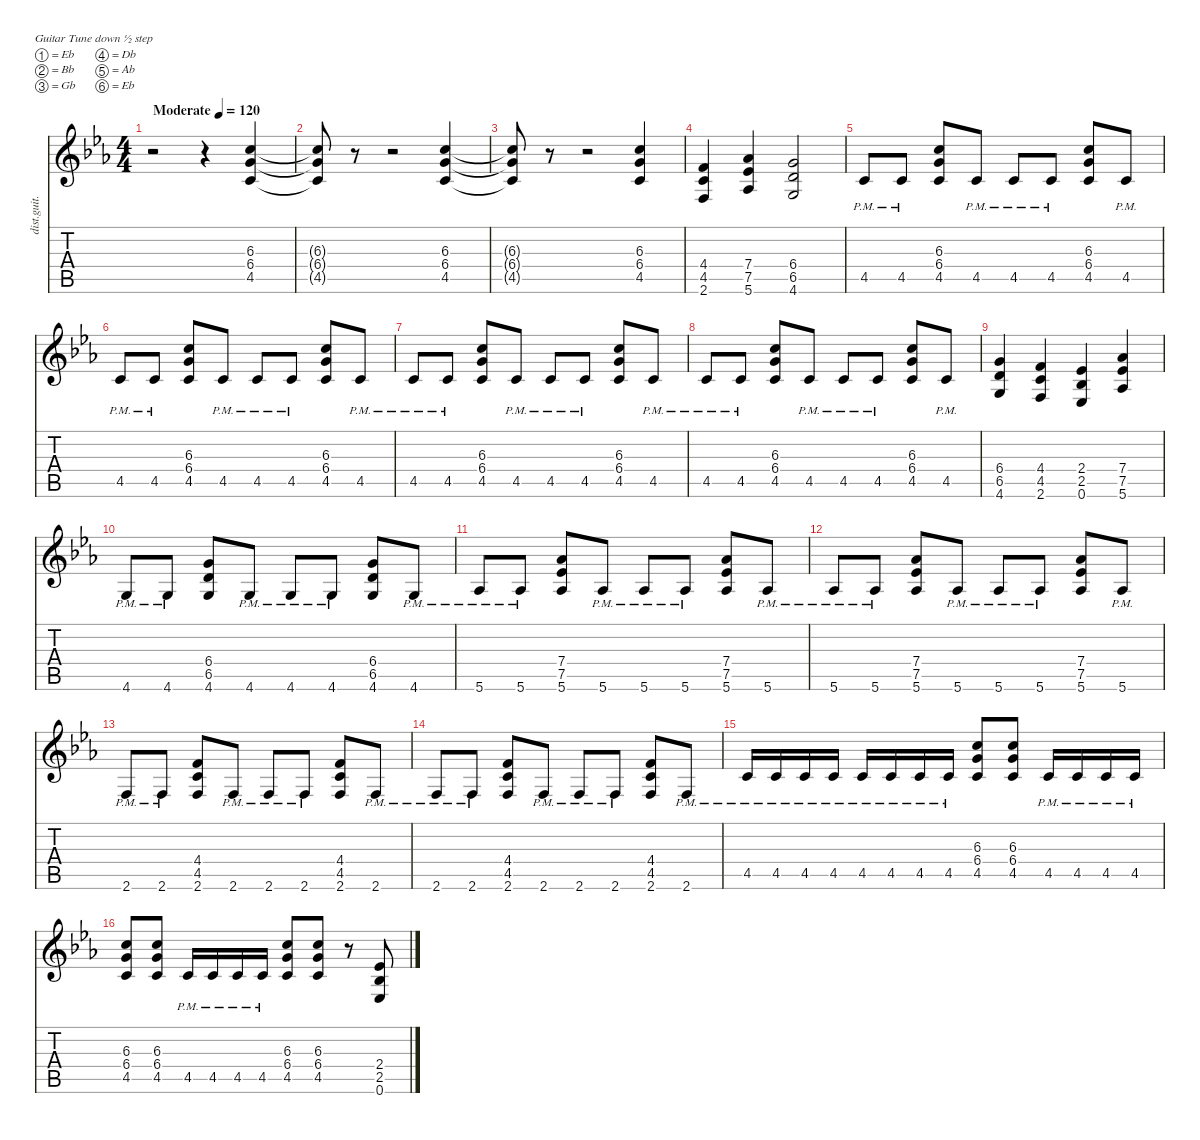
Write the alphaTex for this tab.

\defaultSystemsLayout 4
\hideDynamics
\bracketExtendMode nobrackets
\otherSystemsTrackNameOrientation horizontal
\track ("Rhythm" "dist.guit.") {instrument distortionguitar}
\staff {score tabs}
\tuning (Eb4 Bb3 Gb3 Db3 Ab2 Eb2)
\ts (4 4)
\beaming (8 2 2 2 2)
\tempo (120 "Moderate")
\clef g2
\ks eb
r.2{dy f instrument distortionguitar beam Down} r.4{beam Down} (6.3{acc forcenatural} 6.4{acc forcenatural} 4.5{acc forcenatural}).4{beam Up} |
(6.3{t acc forcenatural} 6.4{t acc forcenatural} 4.5{t acc forcenatural}).8{beam Up} r.8{beam Up} r.2{beam Up} (6.3{acc forcenatural} 6.4{acc forcenatural} 4.5{acc forcenatural}).4{beam Up} |
(6.3{t acc forcenatural} 6.4{t acc forcenatural} 4.5{t acc forcenatural}).8{beam Up} r.8{beam Up} r.2{beam Up} (6.3{acc forcenatural} 6.4{acc forcenatural} 4.5{acc forcenatural}).4{beam Up} |
(4.4{acc forcenatural} 4.5{acc forcenatural} 2.6{acc forcenatural}).4{beam Up} (7.4{acc b} 7.5{acc b} 5.6{acc b}).4{beam Up} (6.4{acc forcenatural} 6.5{acc forcenatural} 4.6{acc forcenatural}).2{beam Up} |
4.5{pm acc forcenatural}.8{beam Up} 4.5{pm acc forcenatural}.8{beam Up} (6.3{acc forcenatural} 6.4{acc forcenatural} 4.5{acc forcenatural}).8{beam Up} 4.5{pm acc forcenatural}.8{beam Up} 4.5{pm acc forcenatural}.8{beam Up} 4.5{pm acc forcenatural}.8{beam Up} (6.3{acc forcenatural} 6.4{acc forcenatural} 4.5{acc forcenatural}).8{beam Up} 4.5{pm acc forcenatural}.8{beam Up} |
4.5{pm acc forcenatural}.8{beam Up} 4.5{pm acc forcenatural}.8{beam Up} (6.3{acc forcenatural} 6.4{acc forcenatural} 4.5{acc forcenatural}).8{beam Up} 4.5{pm acc forcenatural}.8{beam Up} 4.5{pm acc forcenatural}.8{beam Up} 4.5{pm acc forcenatural}.8{beam Up} (6.3{acc forcenatural} 6.4{acc forcenatural} 4.5{acc forcenatural}).8{beam Up} 4.5{pm acc forcenatural}.8{beam Up} |
4.5{pm acc forcenatural}.8{beam Up} 4.5{pm acc forcenatural}.8{beam Up} (6.3{acc forcenatural} 6.4{acc forcenatural} 4.5{acc forcenatural}).8{beam Up} 4.5{pm acc forcenatural}.8{beam Up} 4.5{pm acc forcenatural}.8{beam Up} 4.5{pm acc forcenatural}.8{beam Up} (6.3{acc forcenatural} 6.4{acc forcenatural} 4.5{acc forcenatural}).8{beam Up} 4.5{pm acc forcenatural}.8{beam Up} |
4.5{pm acc forcenatural}.8{beam Up} 4.5{pm acc forcenatural}.8{beam Up} (6.3{acc forcenatural} 6.4{acc forcenatural} 4.5{acc forcenatural}).8{beam Up} 4.5{pm acc forcenatural}.8{beam Up} 4.5{pm acc forcenatural}.8{beam Up} 4.5{pm acc forcenatural}.8{beam Up} (6.3{acc forcenatural} 6.4{acc forcenatural} 4.5{acc forcenatural}).8{beam Up} 4.5{pm acc forcenatural}.8{beam Up} |
(6.4{acc forcenatural} 6.5{acc forcenatural} 4.6{acc forcenatural}).4{beam Up} (4.4{acc forcenatural} 4.5{acc forcenatural} 2.6{acc forcenatural}).4{beam Up} (2.4{acc b} 2.5{acc b} 0.6{acc b}).4{beam Up} (7.4{acc b} 7.5{acc b} 5.6{acc b}).4{beam Up} |
4.6{pm acc forcenatural}.8{beam Up} 4.6{pm acc forcenatural}.8{beam Up} (6.4{acc forcenatural} 6.5{acc forcenatural} 4.6{acc forcenatural}).8{beam Up} 4.6{pm acc forcenatural}.8{beam Up} 4.6{pm acc forcenatural}.8{beam Up} 4.6{pm acc forcenatural}.8{beam Up} (6.4{acc forcenatural} 6.5{acc forcenatural} 4.6{acc forcenatural}).8{beam Up} 4.6{pm acc forcenatural}.8{beam Up} |
5.6{pm acc b}.8{beam Up} 5.6{pm acc b}.8{beam Up} (7.4{acc b} 7.5{acc b} 5.6{acc b}).8{beam Up} 5.6{pm acc b}.8{beam Up} 5.6{pm acc b}.8{beam Up} 5.6{pm acc b}.8{beam Up} (7.4{acc b} 7.5{acc b} 5.6{acc b}).8{beam Up} 5.6{pm acc b}.8{beam Up} |
5.6{pm acc b}.8{beam Up} 5.6{pm acc b}.8{beam Up} (7.4{acc b} 7.5{acc b} 5.6{acc b}).8{beam Up} 5.6{pm acc b}.8{beam Up} 5.6{pm acc b}.8{beam Up} 5.6{pm acc b}.8{beam Up} (7.4{acc b} 7.5{acc b} 5.6{acc b}).8{beam Up} 5.6{pm acc b}.8{beam Up} |
2.6{pm acc forcenatural}.8{beam Up} 2.6{pm acc forcenatural}.8{beam Up} (4.4{acc forcenatural} 4.5{acc forcenatural} 2.6{acc forcenatural}).8{beam Up} 2.6{pm acc forcenatural}.8{beam Up} 2.6{pm acc forcenatural}.8{beam Up} 2.6{pm acc forcenatural}.8{beam Up} (4.4{acc forcenatural} 4.5{acc forcenatural} 2.6{acc forcenatural}).8{beam Up} 2.6{pm acc forcenatural}.8{beam Up} |
2.6{pm acc forcenatural}.8{beam Up} 2.6{pm acc forcenatural}.8{beam Up} (4.4{acc forcenatural} 4.5{acc forcenatural} 2.6{acc forcenatural}).8{beam Up} 2.6{pm acc forcenatural}.8{beam Up} 2.6{pm acc forcenatural}.8{beam Up} 2.6{pm acc forcenatural}.8{beam Up} (4.4{acc forcenatural} 4.5{acc forcenatural} 2.6{acc forcenatural}).8{beam Up} 2.6{pm acc forcenatural}.8{beam Up} |
4.5{pm acc forcenatural}.16{beam Up} 4.5{pm acc forcenatural}.16{beam Up} 4.5{pm acc forcenatural}.16{beam Up} 4.5{pm acc forcenatural}.16{beam Up} 4.5{pm acc forcenatural}.16{beam Up} 4.5{pm acc forcenatural}.16{beam Up} 4.5{pm acc forcenatural}.16{beam Up} 4.5{pm acc forcenatural}.16{beam Up} (6.3{acc forcenatural} 6.4{acc forcenatural} 4.5{acc forcenatural}).8{beam Up} (6.3{acc forcenatural} 6.4{acc forcenatural} 4.5{acc forcenatural}).8{beam Up} 4.5{pm acc forcenatural}.16{beam Up} 4.5{pm acc forcenatural}.16{beam Up} 4.5{pm acc forcenatural}.16{beam Up} 4.5{pm acc forcenatural}.16{beam Up} |
(6.3{acc forcenatural} 6.4{acc forcenatural} 4.5{acc forcenatural}).8{beam Up} (6.3{acc forcenatural} 6.4{acc forcenatural} 4.5{acc forcenatural}).8{beam Up} 4.5{pm acc forcenatural}.16{beam Up} 4.5{pm acc forcenatural}.16{beam Up} 4.5{pm acc forcenatural}.16{beam Up} 4.5{pm acc forcenatural}.16{beam Up} (6.3{acc forcenatural} 6.4{acc forcenatural} 4.5{acc forcenatural}).8{beam Up} (6.3{acc forcenatural} 6.4{acc forcenatural} 4.5{acc forcenatural}).8{beam Up} r.8{beam Up} (2.4{acc b} 2.5{acc b} 0.6{acc b}).8{beam Up}
